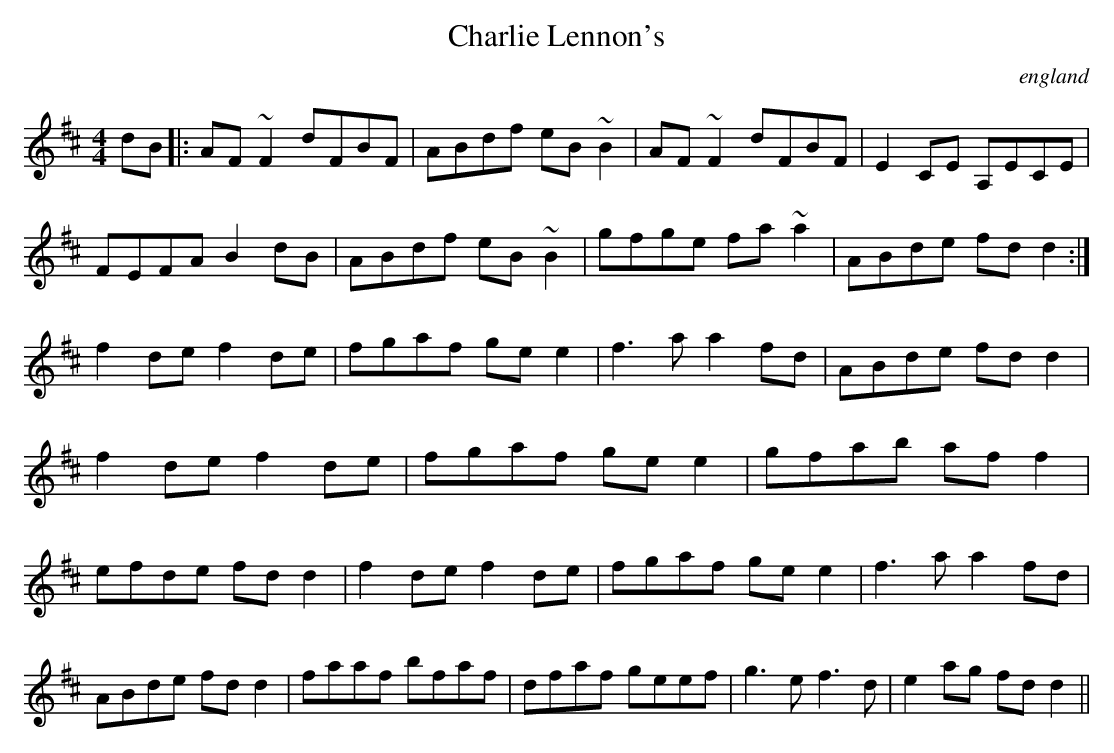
X:1
T:Charlie Lennon's
O:england
M:4/4
L:1/8
K:D
dB |:AF~F2 dFBF | ABdf eB~B2 | AF~F2 dFBF | E2CE A,ECE | FEFA B2dB | ABdf eB~B2 |\
gfge fa~a2 | ABde fdd2 :| f2de f2de | fgaf gee2 | f3a a2fd | ABde fdd2 |\
f2de f2de | fgaf gee2 | gfab aff2 | efde fdd2 | f2de f2de | fgaf gee2 |\
f3a a2fd | ABde fdd2 | faaf bfaf | dfaf geef | g3e f3d | e2ag fdd2||
